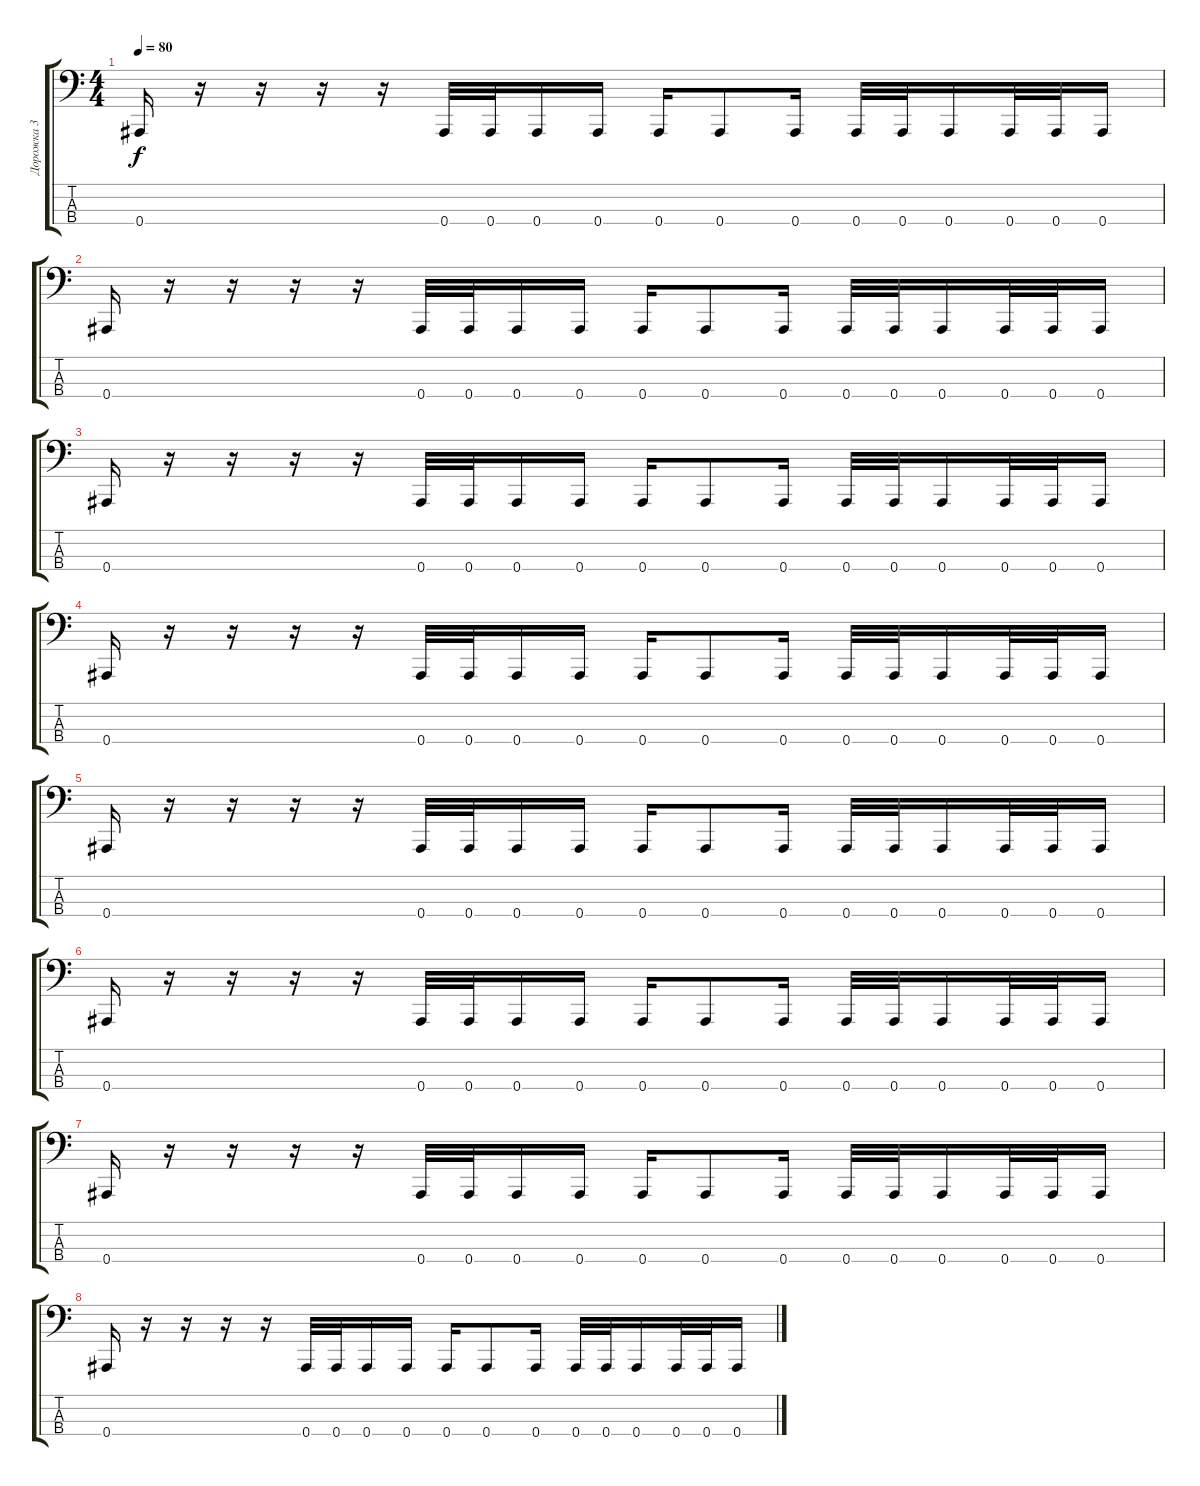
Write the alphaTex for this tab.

\track ("Дорожка 3" "Дорожка 3") {instrument electricbassfinger}
\staff {score tabs}
\tuning (Db2 Ab1 Eb1 Bb0) {hide}
\ts (4 4)
\tempo 80
\clef f4
\ks c
0.4.16{dy f} r.16 r.16 r.16 r.16 0.4.32 0.4.32 0.4.16 0.4.16 0.4.16 0.4.8 0.4.16 0.4.32 0.4.32 0.4.16 0.4.32 0.4.32 0.4.16 |
0.4.16 r.16 r.16 r.16 r.16 0.4.32 0.4.32 0.4.16 0.4.16 0.4.16 0.4.8 0.4.16 0.4.32 0.4.32 0.4.16 0.4.32 0.4.32 0.4.16 |
0.4.16 r.16 r.16 r.16 r.16 0.4.32 0.4.32 0.4.16 0.4.16 0.4.16 0.4.8 0.4.16 0.4.32 0.4.32 0.4.16 0.4.32 0.4.32 0.4.16 |
0.4.16 r.16 r.16 r.16 r.16 0.4.32 0.4.32 0.4.16 0.4.16 0.4.16 0.4.8 0.4.16 0.4.32 0.4.32 0.4.16 0.4.32 0.4.32 0.4.16 |
0.4.16 r.16 r.16 r.16 r.16 0.4.32 0.4.32 0.4.16 0.4.16 0.4.16 0.4.8 0.4.16 0.4.32 0.4.32 0.4.16 0.4.32 0.4.32 0.4.16 |
0.4.16 r.16 r.16 r.16 r.16 0.4.32 0.4.32 0.4.16 0.4.16 0.4.16 0.4.8 0.4.16 0.4.32 0.4.32 0.4.16 0.4.32 0.4.32 0.4.16 |
0.4.16 r.16 r.16 r.16 r.16 0.4.32 0.4.32 0.4.16 0.4.16 0.4.16 0.4.8 0.4.16 0.4.32 0.4.32 0.4.16 0.4.32 0.4.32 0.4.16 |
0.4.16 r.16 r.16 r.16 r.16 0.4.32 0.4.32 0.4.16 0.4.16 0.4.16 0.4.8 0.4.16 0.4.32 0.4.32 0.4.16 0.4.32 0.4.32 0.4.16
